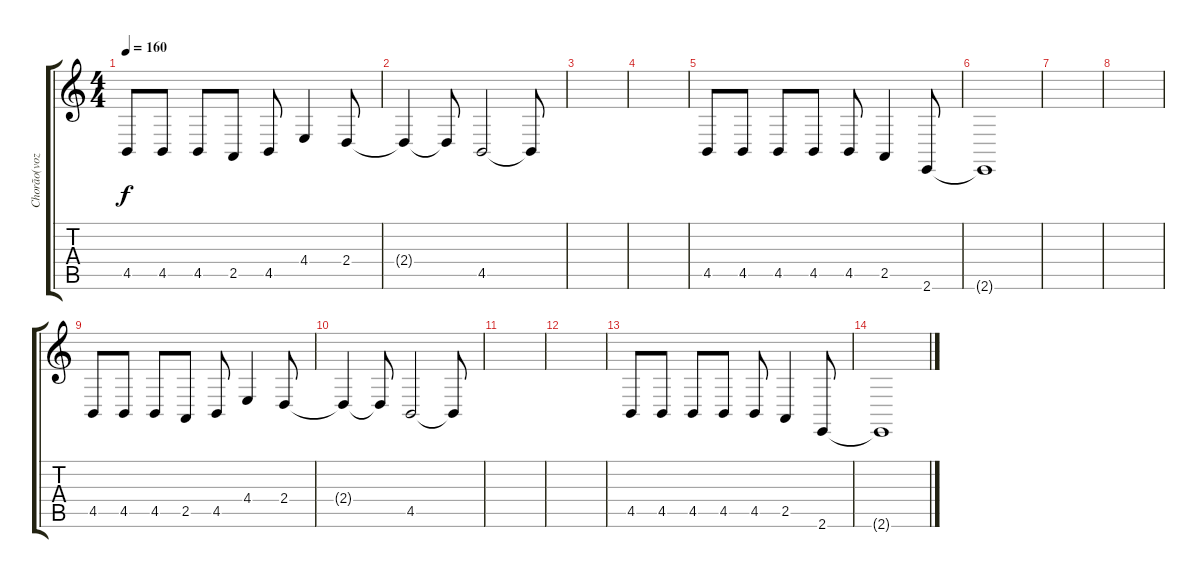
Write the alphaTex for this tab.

\track ("Chorão(voz)" "Chorão(voz") {instrument bassoon}
\staff {score tabs}
\tuning (D4 A3 F3 C3 G2 D2) {hide}
\ts (4 4)
\tempo 160
\clef g2
\ks c
4.5.8{dy f} 4.5.8 4.5.8 2.5.8 4.5.8 4.4.4 2.4.8 |
2.4{t}.4 2.4{t}.8 4.5.2 4.5{t}.8 |
|
|
4.5.8 4.5.8 4.5.8 4.5.8 4.5.8 2.5.4 2.6.8 |
2.6{t}.1 |
|
|
4.5.8 4.5.8 4.5.8 2.5.8 4.5.8 4.4.4 2.4.8 |
2.4{t}.4 2.4{t}.8 4.5.2 4.5{t}.8 |
|
|
4.5.8 4.5.8 4.5.8 4.5.8 4.5.8 2.5.4 2.6.8 |
2.6{t}.1
